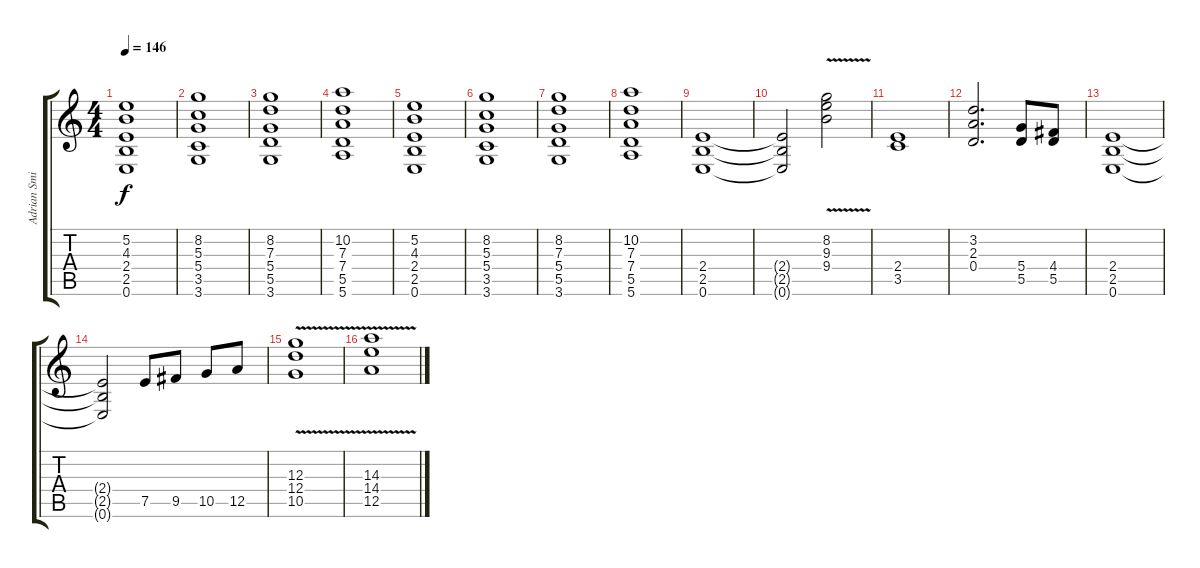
\track ("Adrian Smith" "Adrian Smi") {instrument electricguitarjazz}
\staff {score tabs}
\tuning (E4 B3 G3 D3 A2 E2) {hide}
\ts (4 4)
\tempo 146
\clef g2
\ks c
(5.2 4.3 2.4 2.5 0.6).1{dy f} |
(8.2 5.3 5.4 3.5 3.6).1 |
(8.2 7.3 5.4 5.5 3.6).1 |
(10.2 7.3 7.4 5.5 5.6).1 |
(5.2 4.3 2.4 2.5 0.6).1 |
(8.2 5.3 5.4 3.5 3.6).1 |
(8.2 7.3 5.4 5.5 3.6).1 |
(10.2 7.3 7.4 5.5 5.6).1 |
(2.4 2.5 0.6).1{volume 10} |
(2.4{t} 2.5{t} 0.6{t}).2 (8.2 9.3{v} 9.4{v}).2 |
(2.4 3.5).1 |
(3.2 2.3 0.4).2{d} (5.4 5.5).8 (4.4 5.5).8 |
(2.4 2.5 0.6).1 |
(2.4{t} 2.5{t} 0.6{t}).2 7.5.8 9.5.8 10.5.8 12.5.8 |
(12.3 12.4 10.5{v}).1 |
(14.3 14.4 12.5{v}).1
